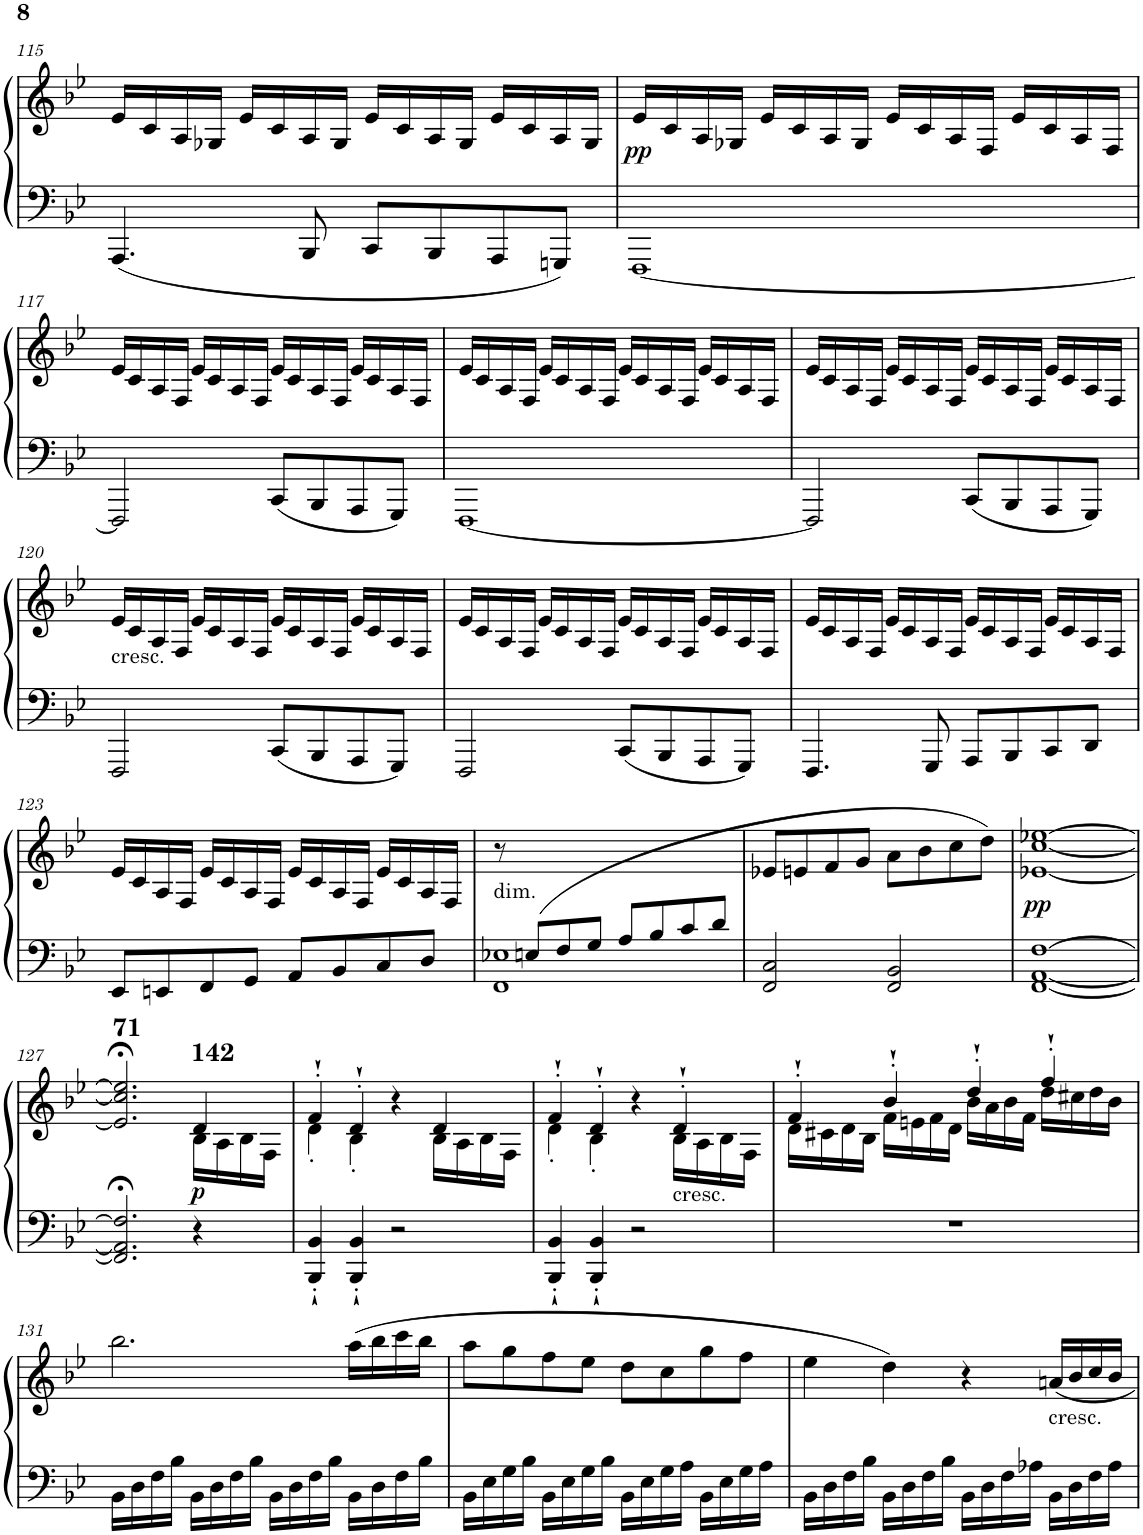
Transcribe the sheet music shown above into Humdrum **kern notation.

**kern	**kern	**dynam
*part1	*part1	*part1
*staff2	*staff1	*staff1/2
*I"Piano	*	*
*I'Pno	*	*
!!LO:PB:g=z
*clefF4	*clefG2	*
*k[b-e-]	*k[b-e-]	*
*B-:	*B-:	*
*M4/4	*M4/4	*
*met(c)	*met(c)	*
=115	=115	=115
4.AAA/	16e-/LL	.
.	16c/	.
.	16A/	.
.	16G-X/JJ	.
.	16e-/LL	.
.	16c/	.
8BBB-/	16A/	.
.	16G-/JJ	.
8CC/L	16e-/LL	.
.	16c/	.
8BBB-/	16A/	.
.	16G-/JJ	.
8AAA/	16e-/LL	.
.	16c/	.
8GGGn/J	16A/	.
.	16G-/JJ	.
=116	=116	=116
!	!	!LO:DY:b
[1FFF	16e-/LL	pp
.	16c/	.
.	16A/	.
.	16G-X/JJ	.
.	16e-/LL	.
.	16c/	.
.	16A/	.
.	16G-/JJ	.
.	16e-/LL	.
.	16c/	.
.	16A/	.
.	16F/JJ	.
.	16e-/LL	.
.	16c/	.
.	16A/	.
.	16F/JJ	.
!!LO:LB:g=z
=117	=117	=117
2FFF/]	16e-/LL	.
.	16c/	.
.	16A/	.
.	16F/JJ	.
.	16e-/LL	.
.	16c/	.
.	16A/	.
.	16F/JJ	.
8CC/L	16e-/LL	.
.	16c/	.
8BBB-/	16A/	.
.	16F/JJ	.
8AAA/	16e-/LL	.
.	16c/	.
8GGG/J	16A/	.
.	16F/JJ	.
=118	=118	=118
[1FFF	16e-/LL	.
.	16c/	.
.	16A/	.
.	16F/JJ	.
.	16e-/LL	.
.	16c/	.
.	16A/	.
.	16F/JJ	.
.	16e-/LL	.
.	16c/	.
.	16A/	.
.	16F/JJ	.
.	16e-/LL	.
.	16c/	.
.	16A/	.
.	16F/JJ	.
=119	=119	=119
2FFF/]	16e-/LL	.
.	16c/	.
.	16A/	.
.	16F/JJ	.
.	16e-/LL	.
.	16c/	.
.	16A/	.
.	16F/JJ	.
8CC/L	16e-/LL	.
.	16c/	.
8BBB-/	16A/	.
.	16F/JJ	.
8AAA/	16e-/LL	.
.	16c/	.
8GGG/J	16A/	.
.	16F/JJ	.
!!LO:LB:g=z
=120	=120	=120
!	!LO:TX:b:t=cresc.	!
2FFF/	16e-/LL	.
.	16c/	.
.	16A/	.
.	16F/JJ	.
.	16e-/LL	.
.	16c/	.
.	16A/	.
.	16F/JJ	.
8CC/L	16e-/LL	.
.	16c/	.
8BBB-/	16A/	.
.	16F/JJ	.
8AAA/	16e-/LL	.
.	16c/	.
8GGG/J	16A/	.
.	16F/JJ	.
=121	=121	=121
2FFF/	16e-/LL	.
.	16c/	.
.	16A/	.
.	16F/JJ	.
.	16e-/LL	.
.	16c/	.
.	16A/	.
.	16F/JJ	.
8CC/L	16e-/LL	.
.	16c/	.
8BBB-/	16A/	.
.	16F/JJ	.
8AAA/	16e-/LL	.
.	16c/	.
8GGG/J	16A/	.
.	16F/JJ	.
=122	=122	=122
4.FFF/	16e-/LL	.
.	16c/	.
.	16A/	.
.	16F/JJ	.
.	16e-/LL	.
.	16c/	.
8GGG/	16A/	.
.	16F/JJ	.
8AAA/L	16e-/LL	.
.	16c/	.
8BBB-/	16A/	.
.	16F/JJ	.
8CC/	16e-/LL	.
.	16c/	.
8DD/J	16A/	.
.	16F/JJ	.
!!LO:LB:g=z
=123	=123	=123
8EE-/L	16e-/LL	.
.	16c/	.
8EEn/	16A/	.
.	16F/JJ	.
8FF/	16e-/LL	.
.	16c/	.
8GG/J	16A/	.
.	16F/JJ	.
8AA/L	16e-/LL	.
.	16c/	.
8BB-/	16A/	.
.	16F/JJ	.
8C/	16e-/LL	.
.	16c/	.
8D/J	16A/	.
.	16F/JJ	.
=124	=124	=124
*^	*	*
!	!	!LO:TX:b:t=dim.	!
8ryy	1FF 1E-X	8r	.
(8En/L	.	2..ryy	.
8F/	.	.	.
8G/J	.	.	.
8A/L	.	.	.
8B-/	.	.	.
8c/	.	.	.
8d/J	.	.	.
*v	*v	*	*
=125	=125	=125
2FF/ 2C/	8e-X/L	.
.	8en/	.
.	8f/	.
.	8g/J	.
2FF/ 2BB-/	8a\L	.
.	8b-\	.
.	8cc\	.
.	8dd\J)	.
=126	=126	=126
!	!	!LO:DY:b
[1FF [1AA [1F	[1e-X [1cc [1ee-X	pp
!!LO:LB:g=z
=127	=127	=127
*	*^	*
!	!LO:TX:a:B:t=71	!	!
2.FF/];< 2.AA/];< 2.F/];<	2.e-/];< 2.cc/];< 2.ee-/];<	2.ryy	.
!	!LO:TX:a:B:t=142	!	!
!	!	!	!LO:DY:b
4r	4d/	16B-\LL	p
.	.	16A\	.
.	.	16B-\	.
.	.	16F\JJ	.
=128	=128	=128	=128
4BBB-/'` 4BB-/'`	4f'`/	4d'\	.
4BBB-/'` 4BB-/'`	4d'`/	4B-'\	.
2r	4r	4ryy	.
.	4d/	16B-\LL	.
.	.	16A\	.
.	.	16B-\	.
.	.	16F\JJ	.
=129	=129	=129	=129
4BBB-/'` 4BB-/'`	4f'`/	4d'\	.
4BBB-/'` 4BB-/'`	4d'`/	4B-'\	.
2r	4r	4ryy	.
!	!LO:TX:b:t=cresc.	!	!
.	4d'`/	16B-\LL	.
.	.	16A\	.
.	.	16B-\	.
.	.	16F\JJ	.
=130	=130	=130	=130
1r	4f'`/	16d\LL	.
.	.	16c#X\	.
.	.	16d\	.
.	.	16B-\JJ	.
.	4b-'`/	16f\LL	.
.	.	16en\	.
.	.	16f\	.
.	.	16d\JJ	.
.	4dd'`/	16b-\LL	.
.	.	16a\	.
.	.	16b-\	.
.	.	16f\JJ	.
.	4ff'`/	16dd\LL	.
.	.	16cc#X\	.
.	.	16dd\	.
.	.	16b-\JJ	.
*	*v	*v	*
!!LO:LB:g=z
=131	=131	=131
16BB-\LL	2.bb-\	.
16D\	.	.
16F\	.	.
16B-\JJ	.	.
16BB-\LL	.	.
16D\	.	.
16F\	.	.
16B-\JJ	.	.
16BB-\LL	.	.
16D\	.	.
16F\	.	.
16B-\JJ	.	.
16BB-\LL	(16aa\LL	.
16D\	16bb-\	.
16F\	16ccc\	.
16B-\JJ	16bb-\JJ	.
=132	=132	=132
16BB-\LL	8aa\L	.
16E-\	.	.
16G\	8gg\	.
16B-\JJ	.	.
16BB-\LL	8ff\	.
16E-\	.	.
16G\	8ee-\J	.
16B-\JJ	.	.
16BB-\LL	8dd\L	.
16E-\	.	.
16G\	8cc\	.
16A\JJ	.	.
16BB-\LL	8gg\	.
16E-\	.	.
16G\	8ff\J	.
16A\JJ	.	.
=133	=133	=133
16BB-\LL	4ee-\	.
16D\	.	.
16F\	.	.
16B-\JJ	.	.
16BB-\LL	4dd\)	.
16D\	.	.
16F\	.	.
16B-\JJ	.	.
16BB-\LL	4r	.
16D\	.	.
16F\	.	.
16A-X\JJ	.	.
!	!LO:TX:b:t=cresc.	!
16BB-\LL	16an/LL	.
16D\	16b-/	.
16F\	16cc/	.
16A-\JJ	16b-/JJ	.
=	=	=
*-	*-	*-
